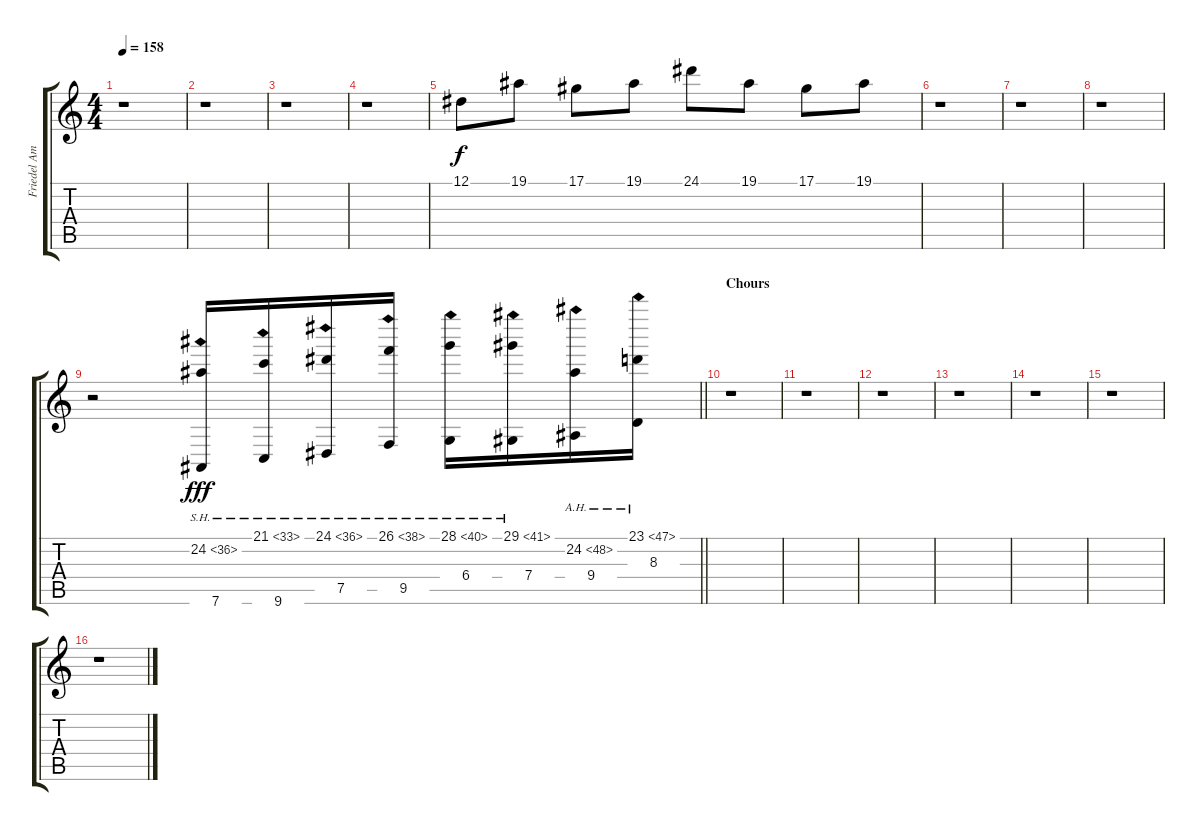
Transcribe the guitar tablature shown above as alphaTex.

\track ("Friedel Amon" "Friedel Am") {instrument stringensemble1}
\staff {score tabs}
\tuning (Eb4 Bb3 Gb3 Db3 Ab2 Eb2) {hide}
\ts (4 4)
\tempo 158
\clef g2
\ks c
r.1{dy f} |
r.1 |
r.1 |
r.1 |
12.1.8{volume 14 instrument dulcimer} 19.1.8 17.1.8 19.1.8 24.1.8 19.1.8 17.1.8 19.1.8 |
r.1 |
r.1 |
r.1{volume 8} |
\barLineRight lightlight
r.2{instrument dulcimer} (24.2{sh 12} 7.6).16{dy fff} (21.1{sh 12} 9.6).16 (24.1{sh 12} 7.5).16 (26.1{sh 12} 9.5).16 (28.1{sh 12} 6.4).16 (29.1{sh 12} 7.4).16 (24.2{ah 24} 9.4).16 (23.1{ah 24} 8.3).16 |
\section ("" "Chours")
r.1 |
r.1 |
r.1 |
r.1 |
r.1 |
r.1 |
r.1
